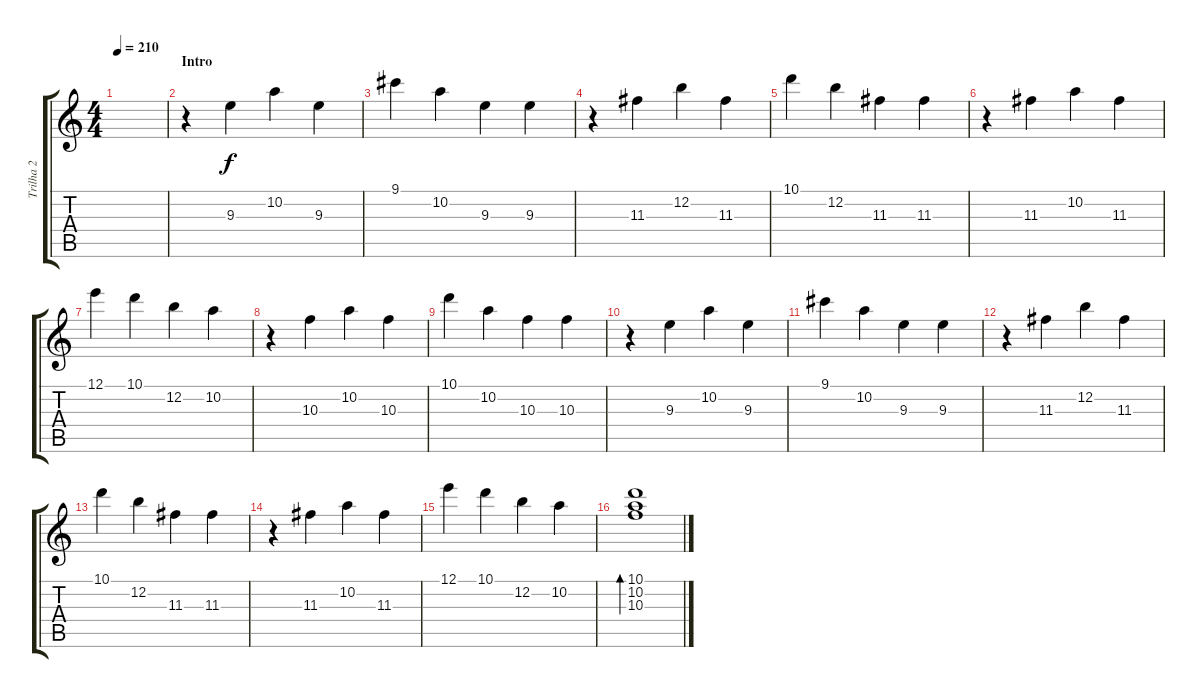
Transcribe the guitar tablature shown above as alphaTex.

\track ("Trilha 2" "Trilha 2") {instrument acousticguitarnylon}
\staff {score tabs}
\tuning (E4 B3 G3 D3 A2 E2) {hide}
\ts (4 4)
\tempo 210
\clef g2
\ks c
|
\section ("" "Intro")
r.4 9.3.4 10.2.4 9.3.4 |
9.1.4 10.2.4 9.3.4 9.3.4 |
r.4 11.3.4 12.2.4 11.3.4 |
10.1.4 12.2.4 11.3.4 11.3.4 |
r.4 11.3.4 10.2.4 11.3.4 |
12.1.4 10.1.4 12.2.4 10.2.4 |
r.4 10.3.4 10.2.4 10.3.4 |
10.1.4 10.2.4 10.3.4 10.3.4 |
r.4 9.3.4 10.2.4 9.3.4 |
9.1.4 10.2.4 9.3.4 9.3.4 |
r.4 11.3.4 12.2.4 11.3.4 |
10.1.4 12.2.4 11.3.4 11.3.4 |
r.4 11.3.4 10.2.4 11.3.4 |
12.1.4 10.1.4 12.2.4 10.2.4 |
(10.1 10.2 10.3).1{bd 480}
